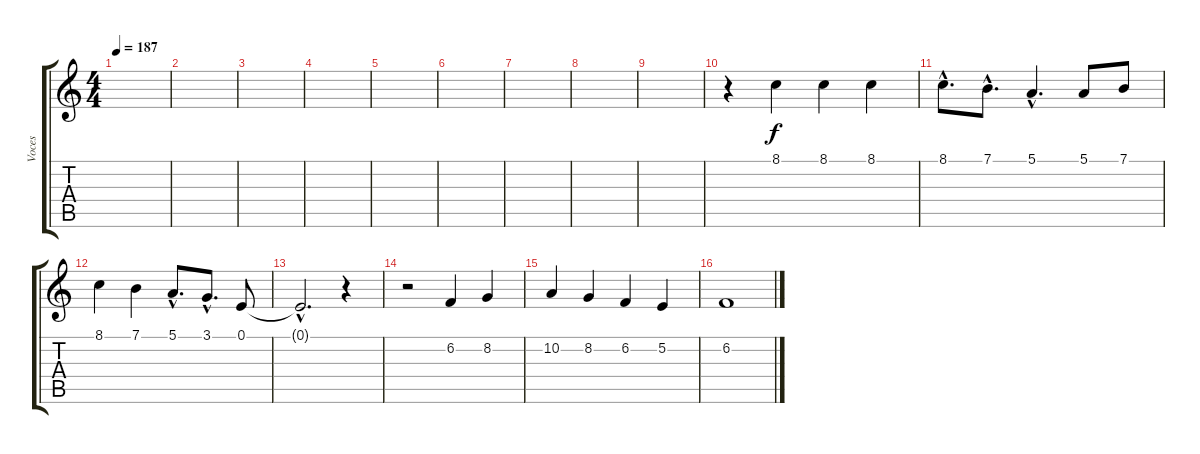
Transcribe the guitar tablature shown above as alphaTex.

\track ("Voces" "Voces") {instrument choiraahs}
\staff {score tabs}
\tuning (E4 B3 G3 D3 A2 E2) {hide}
\ts (4 4)
\tempo 187
\clef g2
\ks c
|
|
|
|
|
|
|
|
|
r.4 8.1.4 8.1.4 8.1.4 |
8.1{hac}.8{d} 7.1{hac}.8{d} 5.1{hac}.4{d} 5.1.8 7.1.8 |
8.1.4 7.1.4 5.1{hac}.8{d} 3.1{hac}.8{d} 0.1.8 |
0.1{hac t}.2{d} r.4 |
r.2 6.2.4 8.2.4 |
10.2.4 8.2.4 6.2.4 5.2.4 |
6.2.1
